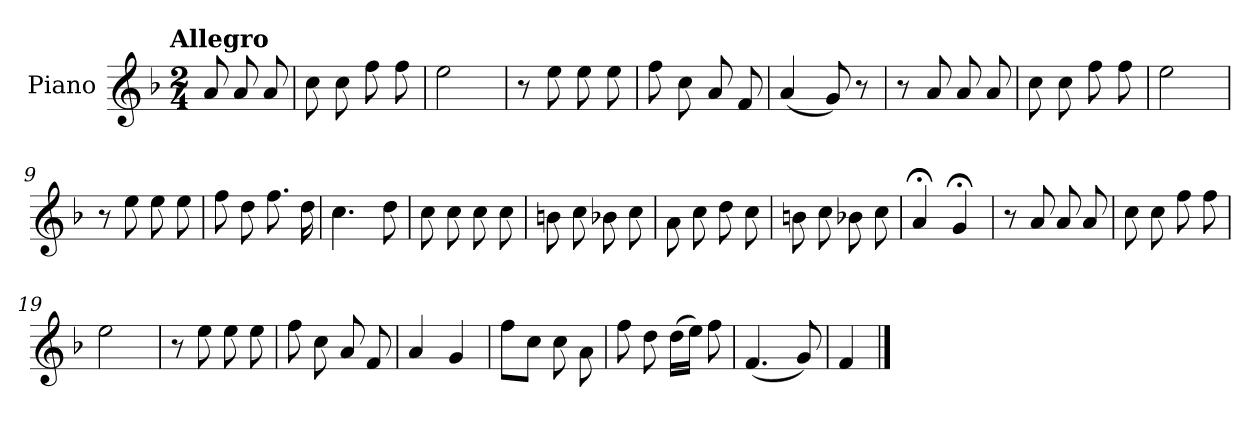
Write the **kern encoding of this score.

**kern
*part1
*staff1
*I"Piano
*I'Pno.
*clefG2
*k[b-]
!!LO:TX:omd:t=Allegro
*M2/4
*MM144
=
8a/
8a/
8a/
=1
8cc\
8cc\
8ff\
8ff\
=2
2ee\
=3
8r
8ee\
8ee\
8ee\
=4
8ff\
8cc\
8a/
8f/
!!LO:LB:g=z
=5
(<4a/
8g/)
8r
=6
8r
8a/
8a/
8a/
=7
8cc\
8cc\
8ff\
8ff\
=8
2ee\
=9
8r
8ee\
8ee\
8ee\
=10
8ff\
8dd\
8.ff\
16dd\
!!LO:LB:g=z
=11
4.cc\
8dd\
=12
8cc\
8cc\
8cc\
8cc\
=13
8bn\
8cc\
8b-X\
8cc\
=14
8a\
8cc\
8dd\
8cc\
=15
8bn\
8cc\
8b-X\
8cc\
=16
4a;</
4g;</
!!LO:LB:g=z
=17
8r
8a/
8a/
8a/
=18
8cc\
8cc\
8ff\
8ff\
=19
2ee\
=20
8r
8ee\
8ee\
8ee\
=21
8ff\
8cc\
8a/
8f/
!!LO:LB:g=z
=22
4a/
4g/
=23
8ff\L
8cc\J
8cc\
8a\
=24
8ff\
8dd\
(>16dd\LL
16ee\JJ)
8ff\
=25
(<4.f/
8g/)
=26
4f/
==
*-
